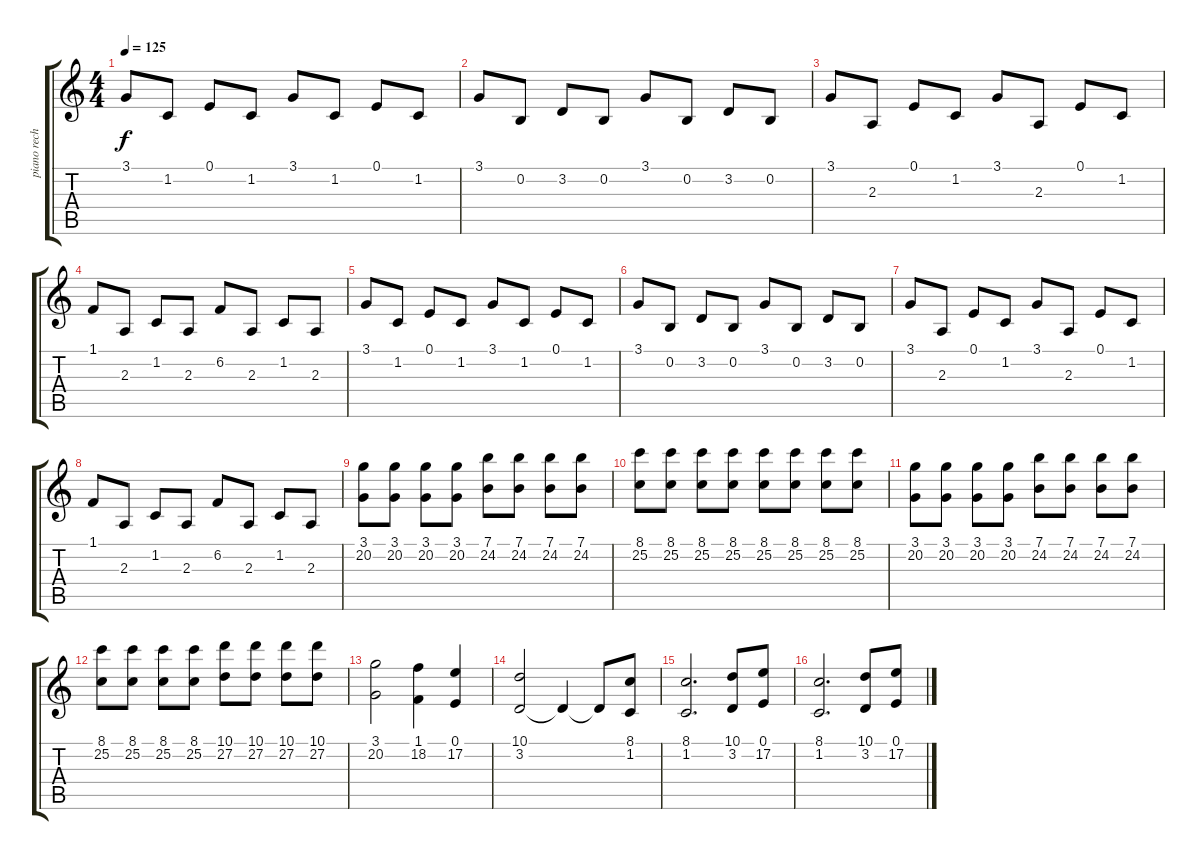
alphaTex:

\track ("piano rechterhand" "piano rech") {instrument acousticgrandpiano}
\staff {score tabs}
\tuning (E4 B3 G3 D3 A2 E2) {hide}
\ts (4 4)
\tempo 125
\clef g2
\ks c
3.1.8{dy f} 1.2.8 0.1.8 1.2.8 3.1.8 1.2.8 0.1.8 1.2.8 |
3.1.8 0.2.8 3.2.8 0.2.8 3.1.8 0.2.8 3.2.8 0.2.8 |
3.1.8 2.3.8 0.1.8 1.2.8 3.1.8 2.3.8 0.1.8 1.2.8 |
1.1.8 2.3.8 1.2.8 2.3.8 6.2.8 2.3.8 1.2.8 2.3.8 |
3.1.8 1.2.8 0.1.8 1.2.8 3.1.8 1.2.8 0.1.8 1.2.8 |
3.1.8 0.2.8 3.2.8 0.2.8 3.1.8 0.2.8 3.2.8 0.2.8 |
3.1.8 2.3.8 0.1.8 1.2.8 3.1.8 2.3.8 0.1.8 1.2.8 |
1.1.8 2.3.8 1.2.8 2.3.8 6.2.8 2.3.8 1.2.8 2.3.8 |
(3.1 20.2).8 (3.1 20.2).8 (3.1 20.2).8 (3.1 20.2).8 (7.1 24.2).8 (7.1 24.2).8 (7.1 24.2).8 (7.1 24.2).8 |
(8.1 25.2).8 (8.1 25.2).8 (8.1 25.2).8 (8.1 25.2).8 (8.1 25.2).8 (8.1 25.2).8 (8.1 25.2).8 (8.1 25.2).8 |
(3.1 20.2).8 (3.1 20.2).8 (3.1 20.2).8 (3.1 20.2).8 (7.1 24.2).8 (7.1 24.2).8 (7.1 24.2).8 (7.1 24.2).8 |
(8.1 25.2).8 (8.1 25.2).8 (8.1 25.2).8 (8.1 25.2).8 (10.1 27.2).8 (10.1 27.2).8 (10.1 27.2).8 (10.1 27.2).8 |
(3.1 20.2).2 (1.1 18.2).4 (0.1 17.2).4 |
(10.1 3.2).2 3.2{t}.4 3.2{t}.8 (8.1 1.2).8 |
(8.1 1.2).2{d} (10.1 3.2).8 (0.1 17.2).8 |
(8.1 1.2).2{d} (10.1 3.2).8 (0.1 17.2).8
